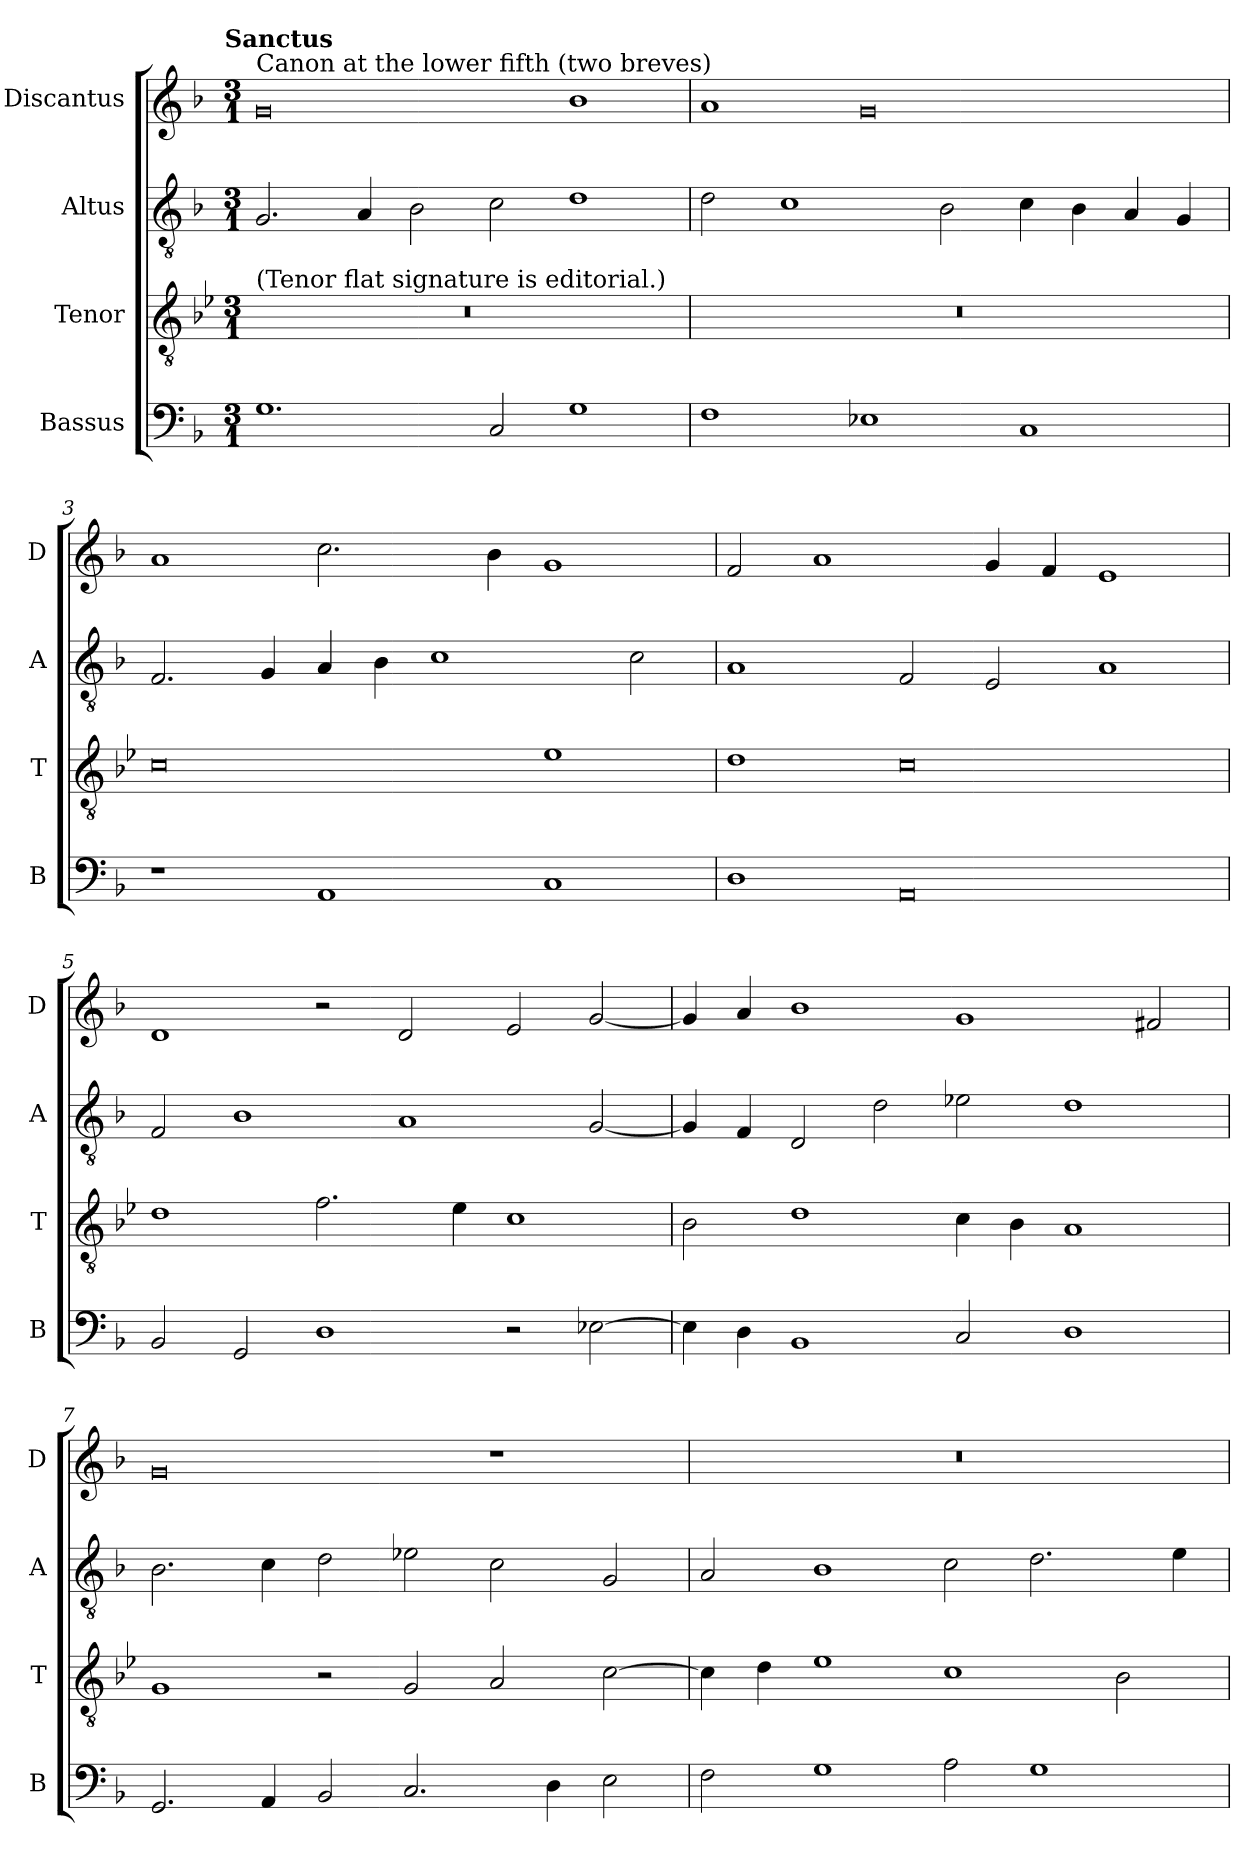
**kern	**kern	**kern	**kern
*part4	*part3	*part2	*part1
*staff4	*staff3	*staff2	*staff1
*I"Bassus	*I"Tenor	*I"Altus	*I"Discantus
*I'B	*I'T	*I'A	*I'D
*clefF4	*clefGv2	*clefGv2	*clefG2
*k[b-]	*k[b-e-]	*k[b-]	*k[b-]
!!LO:TX:omd:t=Sanctus
*M3/1	*M3/1	*M3/1	*M3/1
=1	=1	=1	=1
!	!	!	!LO:TX:a:t=Canon at the lower fifth (two breves)
!	!LO:TX:a:t=(Tenor flat signature is editorial.)	!	!
1.G	0.r	2.G/	0g
.	.	4A/	.
.	.	2B-\	.
2C/	.	2c\	.
1G	.	1d	1b-
=2	=2	=2	=2
1F	0.r	2d\	1a
.	.	1c	.
1E-X	.	.	0g
.	.	2B-\	.
1C	.	4c\	.
.	.	4B-\	.
.	.	4A/	.
.	.	4G/	.
=3	=3	=3	=3
1r	0c	2.F/	1a
.	.	4G/	.
1AA	.	4A/	2.cc\
.	.	4B-\	.
.	.	1c	.
.	.	.	4b-\
1C	1e-	.	1g
.	.	2c\	.
=4	=4	=4	=4
1D	1d	1A	2f/
.	.	.	1a
0AA	0c	2F/	.
.	.	2E/	4g/
.	.	.	4f/
.	.	1A	1e
=5	=5	=5	=5
2BB-/	1d	2F/	1d
2GG/	.	1B-	.
1D	2.f\	.	2r
.	.	1A	2d/
.	4e-\	.	.
2r	1c	.	2e/
[2E-X\	.	[2G/	[2g/
=6	=6	=6	=6
4E-\]	2B-\	4G/]	4g/]
4D\	.	4F/	4a/
1BB-	1d	2D/	1b-
.	.	2d\	.
2C/	4c\	2e-X\	1g
.	4B-\	.	.
1D	1A	1d	.
.	.	.	2f#X/
=7	=7	=7	=7
2.GG/	1G	2.B-\	0g
4AA/	.	4c\	.
2BB-/	2r	2d\	.
2.C/	2G/	2e-X\	.
.	2A/	2c\	1r
4D\	.	.	.
2E\	[2c\	2G/	.
=8	=8	=8	=8
2F\	4c\]	2A/	0.r
.	4d\	.	.
1G	1e-	1B-	.
2A\	1c	2c\	.
1G	.	2.d\	.
.	2B-\	.	.
.	.	4e\	.
=	=	=	=
*-	*-	*-	*-
